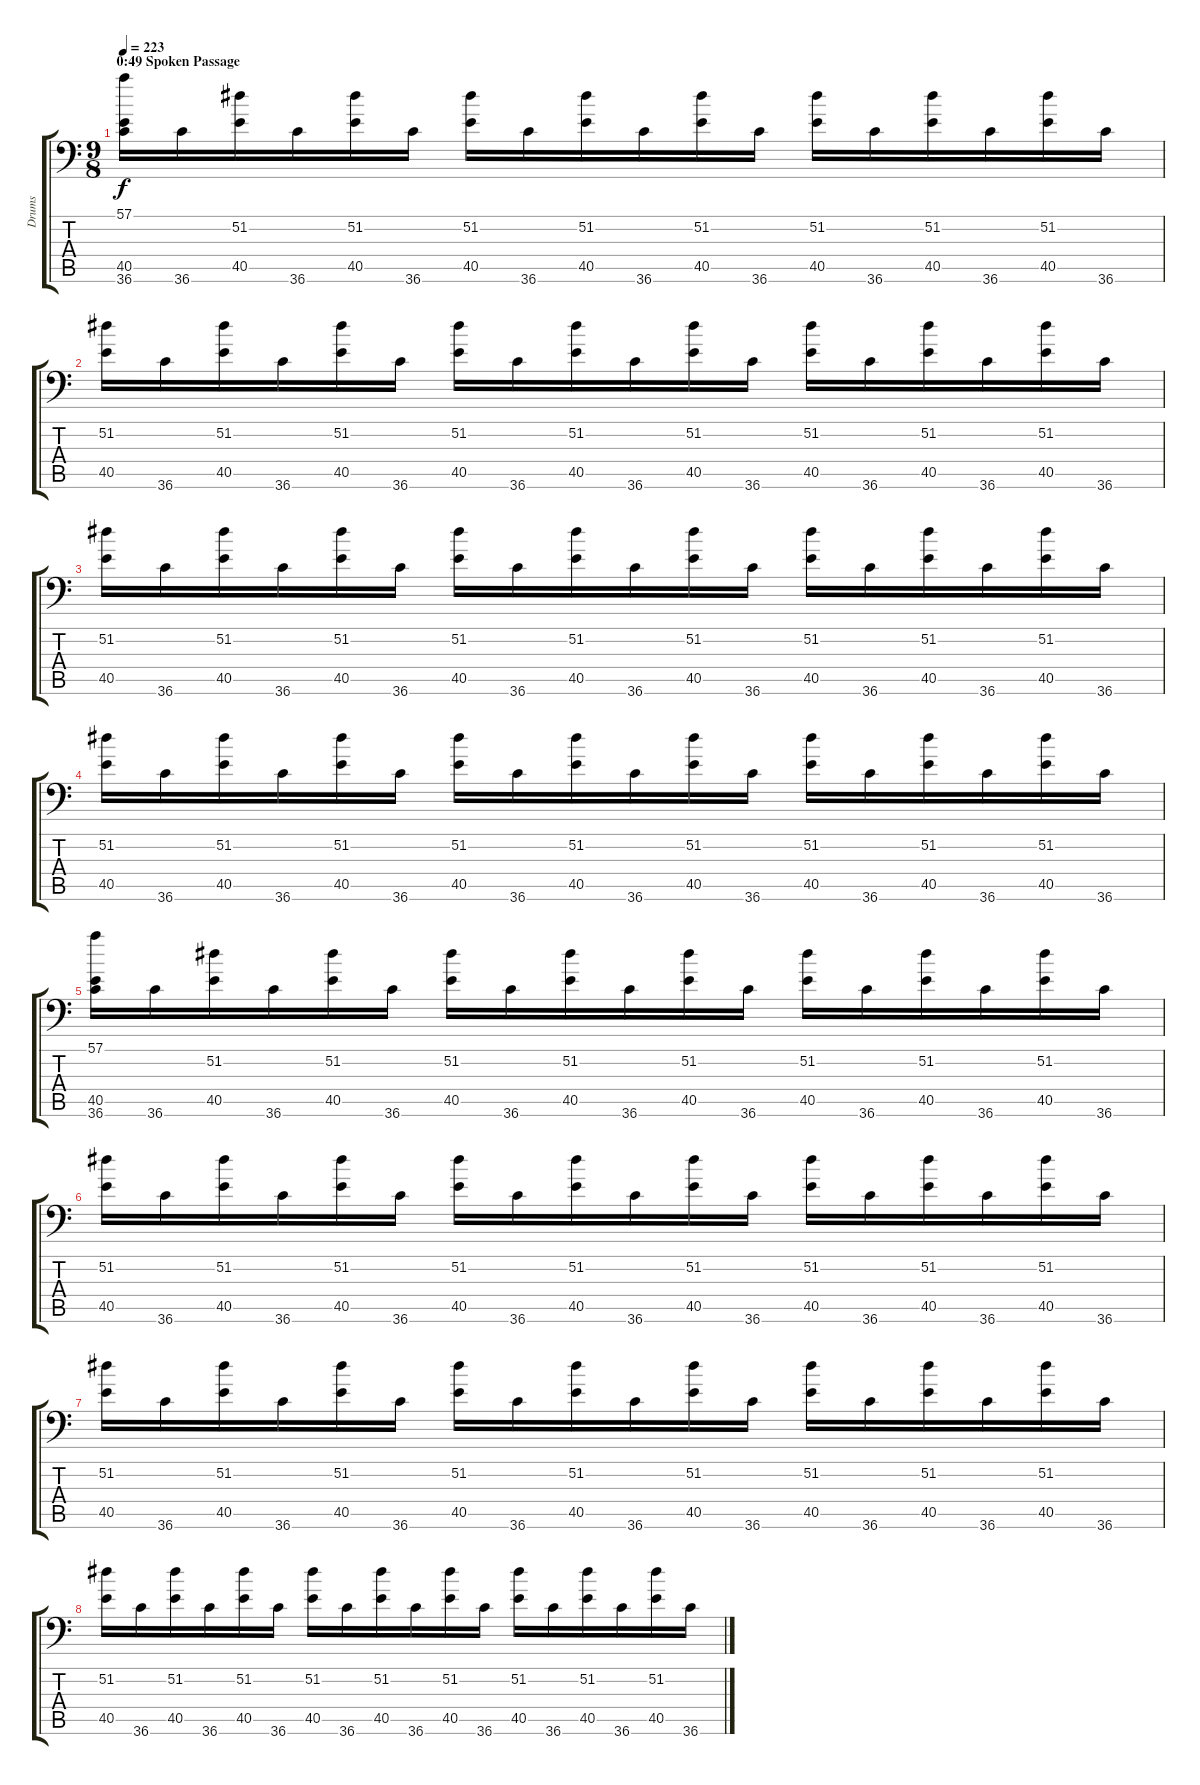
\track ("Drums" "Drums") {instrument acousticgrandpiano}
\staff {score tabs}
\tuning (C-1 C-1 C-1 C-1 C-1 C-1) {hide}
\ts (9 8)
\section ("" "0:49 Spoken Passage")
\tempo 223
\clef f4
\ks c
(57.1 40.5 36.6).16{dy f} 36.6.16 (51.2 40.5).16 36.6.16 (51.2 40.5).16 36.6.16 (51.2 40.5).16 36.6.16 (51.2 40.5).16 36.6.16 (51.2 40.5).16 36.6.16 (51.2 40.5).16 36.6.16 (51.2 40.5).16 36.6.16 (51.2 40.5).16 36.6.16 |
(51.2 40.5).16 36.6.16 (51.2 40.5).16 36.6.16 (51.2 40.5).16 36.6.16 (51.2 40.5).16 36.6.16 (51.2 40.5).16 36.6.16 (51.2 40.5).16 36.6.16 (51.2 40.5).16 36.6.16 (51.2 40.5).16 36.6.16 (51.2 40.5).16 36.6.16 |
(51.2 40.5).16 36.6.16 (51.2 40.5).16 36.6.16 (51.2 40.5).16 36.6.16 (51.2 40.5).16 36.6.16 (51.2 40.5).16 36.6.16 (51.2 40.5).16 36.6.16 (51.2 40.5).16 36.6.16 (51.2 40.5).16 36.6.16 (51.2 40.5).16 36.6.16 |
(51.2 40.5).16 36.6.16 (51.2 40.5).16 36.6.16 (51.2 40.5).16 36.6.16 (51.2 40.5).16 36.6.16 (51.2 40.5).16 36.6.16 (51.2 40.5).16 36.6.16 (51.2 40.5).16 36.6.16 (51.2 40.5).16 36.6.16 (51.2 40.5).16 36.6.16 |
(57.1 40.5 36.6).16 36.6.16 (51.2 40.5).16 36.6.16 (51.2 40.5).16 36.6.16 (51.2 40.5).16 36.6.16 (51.2 40.5).16 36.6.16 (51.2 40.5).16 36.6.16 (51.2 40.5).16 36.6.16 (51.2 40.5).16 36.6.16 (51.2 40.5).16 36.6.16 |
(51.2 40.5).16 36.6.16 (51.2 40.5).16 36.6.16 (51.2 40.5).16 36.6.16 (51.2 40.5).16 36.6.16 (51.2 40.5).16 36.6.16 (51.2 40.5).16 36.6.16 (51.2 40.5).16 36.6.16 (51.2 40.5).16 36.6.16 (51.2 40.5).16 36.6.16 |
(51.2 40.5).16 36.6.16 (51.2 40.5).16 36.6.16 (51.2 40.5).16 36.6.16 (51.2 40.5).16 36.6.16 (51.2 40.5).16 36.6.16 (51.2 40.5).16 36.6.16 (51.2 40.5).16 36.6.16 (51.2 40.5).16 36.6.16 (51.2 40.5).16 36.6.16 |
(51.2 40.5).16 36.6.16 (51.2 40.5).16 36.6.16 (51.2 40.5).16 36.6.16 (51.2 40.5).16 36.6.16 (51.2 40.5).16 36.6.16 (51.2 40.5).16 36.6.16 (51.2 40.5).16 36.6.16 (51.2 40.5).16 36.6.16 (51.2 40.5).16 36.6.16
